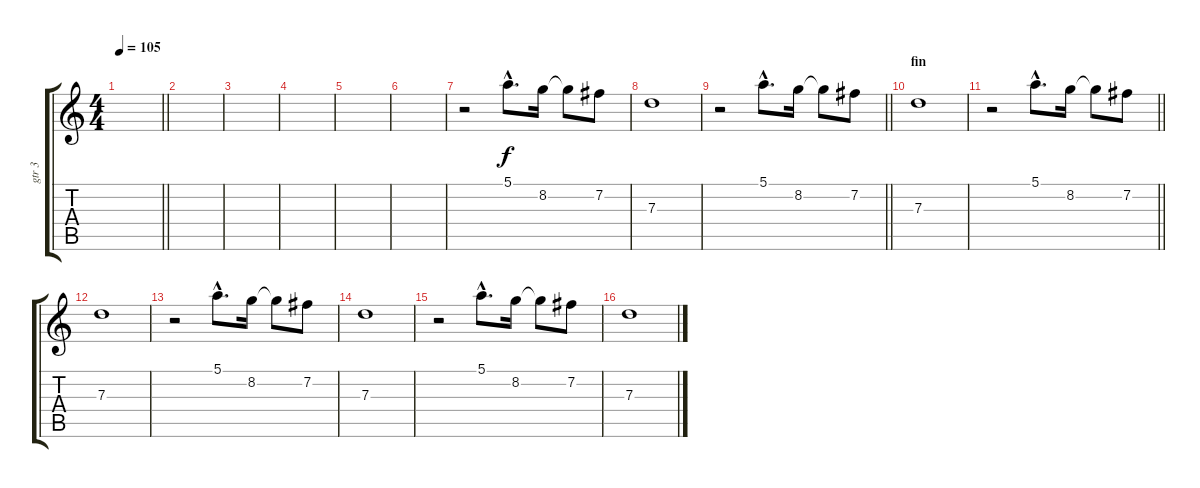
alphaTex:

\track ("gtr 3" "gtr 3") {instrument electricguitarclean}
\staff {score tabs}
\tuning (E4 B3 G3 D3 A2 E2) {hide}
\ts (4 4)
\tempo 105
\clef g2
\barLineRight lightlight
\ks c
|
|
|
|
|
|
r.2 5.1{hac}.8{d} 8.2.16 8.2{t}.8 7.2.8 |
7.3.1 |
\barLineRight lightlight
r.2 5.1{hac}.8{d} 8.2.16 8.2{t}.8 7.2.8 |
\section ("" "fin")
7.3.1 |
\barLineRight lightlight
r.2 5.1{hac}.8{d} 8.2.16 8.2{t}.8 7.2.8 |
7.3.1 |
r.2 5.1{hac}.8{d} 8.2.16 8.2{t}.8 7.2.8 |
7.3.1 |
r.2 5.1{hac}.8{d} 8.2.16 8.2{t}.8 7.2.8 |
7.3.1
